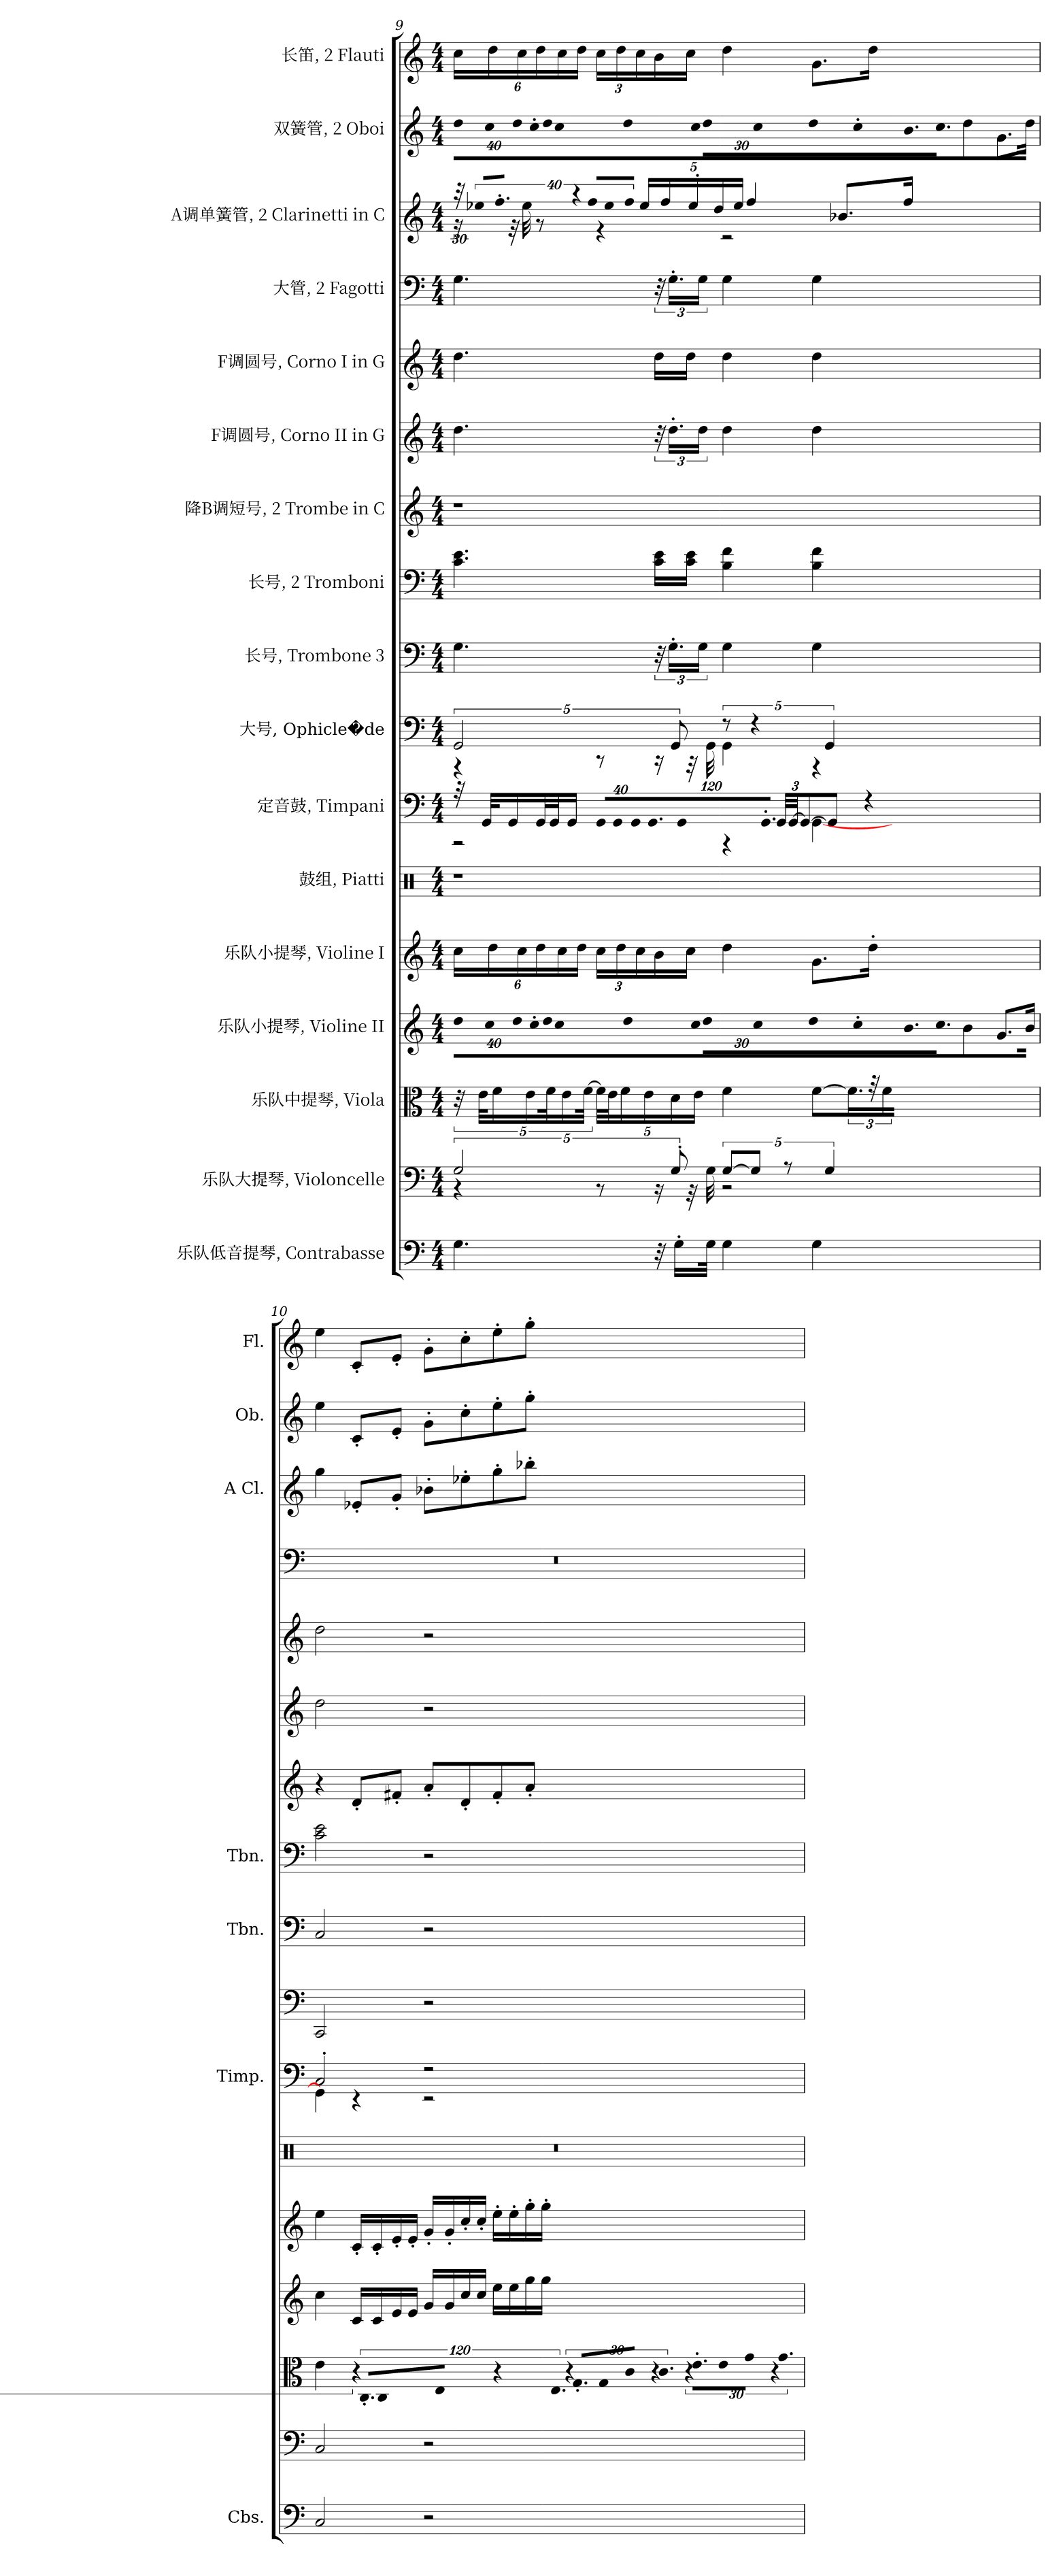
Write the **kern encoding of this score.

**kern	**kern	**kern	**kern	**kern	**kern	**kern	**kern	**kern	**kern	**kern	**kern	**kern	**kern	**kern	**kern	**kern
*part17	*part16	*part15	*part14	*part13	*part12	*part11	*part10	*part9	*part8	*part7	*part6	*part5	*part4	*part3	*part2	*part1
*staff17	*staff16	*staff15	*staff14	*staff13	*staff12	*staff11	*staff10	*staff9	*staff8	*staff7	*staff6	*staff5	*staff4	*staff3	*staff2	*staff1
*I"乐队低音提琴, Contrabasse	*I"乐队大提琴, Violoncelle	*I"乐队中提琴, Viola	*I"乐队小提琴, Violine II	*I"乐队小提琴, Violine I	*I"鼓组, Piatti	*I"定音鼓, Timpani	*I"大号, Ophicle�de	*I"长号, Trombone 3	*I"长号, 2 Tromboni	*I"降B调短号, 2 Trombe in C	*I"F调圆号, Corno II in G	*I"F调圆号, Corno I in G	*I"大管, 2 Fagotti	*I"A调单簧管, 2 Clarinetti in C	*I"双簧管, 2 Oboi	*I"长笛, 2 Flauti
*I'Cbs.	*	*	*	*	*	*I'Timp.	*	*I'Tbn.	*I'Tbn.	*	*	*	*	*I'A Cl.	*I'Ob.	*I'Fl.
*clefF4	*clefF4	*clefC3	*clefG2	*clefG2	*clefX	*clefF4	*clefF4	*clefF4	*clefF4	*clefG2	*clefG2	*clefG2	*clefF4	*clefG2	*clefG2	*clefG2
*ITrd7c12	*	*	*	*	*	*	*	*	*	*ITrd1c2	*ITrd4c7	*ITrd4c7	*	*ITrd2c3	*	*
*k[]	*k[]	*k[]	*k[]	*k[]	*k[]	*k[]	*k[]	*k[]	*k[]	*k[b-e-]	*k[b-]	*k[b-]	*k[]	*k[f#c#g#]	*k[]	*k[]
*M4/4	*M4/4	*M4/4	*M4/4	*M4/4	*M4/4	*M4/4	*M4/4	*M4/4	*M4/4	*M4/4	*M4/4	*M4/4	*M4/4	*M4/4	*M4/4	*M4/4
*MM162	*MM162	*MM162	*MM162	*MM162	*MM162	*MM162	*MM162	*MM162	*MM162	*MM162	*MM162	*MM162	*MM162	*MM162	*MM162	*MM162
=9	=9	=9	=9	=9	=9	=9	=9	=9	=9	=9	=9	=9	=9	=9	=9	=9
*	*^	*	*	*	*	*	*	*	*	*	*	*	*	*	*	*
*	*	*	*	*Xbrackettup	*	*	*	*	*	*	*	*	*	*	*	*	*
!	!	!	!	!LO:N:vis=32	!	!	!	!	!	!	!	!	!	!	!	!	!
*	*	*	*	*	*Xbrackettup	*	*	*	*	*	*	*	*	*	*	*	*
*	*	*	*	*	*	*	*^	*^	*	*	*	*	*	*	*	*	*
!	!	!	!	!	!	!	!	!	!	!	!	!	!	!	!	!	!LO:N:vis=64	!	!
*	*	*	*	*	*	*	*	*	*	*	*	*	*	*	*	*	*^	*	*
*	*	*	*	*	*	*	*	*	*	*	*	*	*	*	*	*	*	*	*Xbrackettup	*
!	!	!	!	!	!	!	!	!	!	!	!	!	!	!	!	!	!	!	!LO:N:vis=32	!
*	*	*	*	*	*	*	*	*	*	*	*	*	*	*	*	*	*	*	*	*Xbrackettup
4.GG\	5%2G/	4r	40r	640%23dd\LLL	24cc\LL	1r	32r	2r	5%2GG/	4r	4.G\	4.c\ 4.e\	1r	4.g\	4.g\	4.G\	960%17r	16r	640%23dd\LLL	24cc\LL
!	!	!	!	!	!	!	!	!	!	!	!	!	!	!	!	!	!LO:N:vis=32	!	!	!
.	.	.	.	.	.	.	.	.	.	.	.	.	.	.	.	.	640%23ccn/LLL	.	.	.
.	.	.	40e\KLL	.	.	.	.	.	.	.	.	.	.	.	.	.	.	.	.	.
.	.	.	.	.	.	.	32GG/KLL	.	.	.	.	.	.	.	.	.	.	.	.	.
!	!	!	!	!LO:N:vis=32	!	!	!	!	!	!	!	!	!	!	!	!	!	!	!LO:N:vis=32	!
.	.	.	.	640%23cc\	.	.	.	.	.	.	.	.	.	.	.	.	.	.	640%23cc\	.
.	.	.	.	.	24dd\	.	.	.	.	.	.	.	.	.	.	.	.	.	.	24dd\
.	.	.	20f\	.	.	.	.	.	.	.	.	.	.	.	.	.	.	.	.	.
!	!	!	!	!	!	!	!	!	!	!	!	!	!	!	!	!	!LO:N:vis=32.	!	!	!
.	.	.	.	.	.	.	.	.	.	.	.	.	.	.	.	.	1920%103dd'/JJJ	.	.	.
.	.	.	.	.	.	.	16GG/	.	.	.	.	.	.	.	.	.	.	32r	.	.
!	!	!	!	!LO:N:vis=32	!	!	!	!	!	!	!	!	!	!	!	!	!	!	!LO:N:vis=32	!
.	.	.	.	640%23dd\	.	.	.	.	.	.	.	.	.	.	.	.	.	.	640%23dd\	.
.	.	.	.	.	24cc\	.	.	.	.	.	.	.	.	.	.	.	.	.	.	24cc\
.	.	.	.	.	.	.	.	.	.	.	.	.	.	.	.	.	.	32cc\	.	.
.	.	.	20e\	.	.	.	.	.	.	.	.	.	.	.	.	.	.	.	.	.
!	!	!	!	!	!	!	!	!	!	!	!	!	!	!	!	!	!LO:N:vis=32	!	!	!
.	.	.	.	.	.	.	.	.	.	.	.	.	.	.	.	.	640%23r	.	.	.
!	!	!	!	!LO:N:vis=32	!	!	!	!	!	!	!	!	!	!	!	!	!	!	!LO:N:vis=32	!
.	.	.	.	640%23cc'\	.	.	.	.	.	.	.	.	.	.	.	.	.	.	640%23cc'\	.
.	.	.	.	.	24dd\	.	32GG/L	.	.	.	.	.	.	.	.	.	.	8r	.	24dd\
!	!	!	!	!	!	!	!	!	!	!	!	!	!	!	!	!	!LO:N:vis=32	!	!	!
.	.	.	.	.	.	.	.	.	.	.	.	.	.	.	.	.	640%23dd/LLL	.	.	.
!	!	!	!	!LO:N:vis=256%9	!	!	!	!	!	!	!	!	!	!	!	!	!	!	!LO:N:vis=256%9	!
.	.	.	.	960%17dd\K	.	.	.	.	.	.	.	.	.	.	.	.	.	.	960%17dd\K	.
.	.	.	40f\K	.	.	.	.	.	.	.	.	.	.	.	.	.	.	.	.	.
.	.	.	.	.	.	.	32GG/J	.	.	.	.	.	.	.	.	.	.	.	.	.
!	!	!	!	!LO:N:vis=32	!	!	!	!	!	!	!	!	!	!	!	!	!	!	!LO:N:vis=32	!
.	.	.	.	640%23cc\	.	.	.	.	.	.	.	.	.	.	.	.	.	.	640%23cc\	.
.	.	.	.	.	24cc\	.	.	.	.	.	.	.	.	.	.	.	.	.	.	24cc\
.	.	.	20e\	.	.	.	.	.	.	.	.	.	.	.	.	.	.	.	.	.
!	!	!	!	!	!	!	!	!	!	!	!	!	!	!	!	!	!LO:N:vis=32	!	!	!
.	.	.	.	.	.	.	.	.	.	.	.	.	.	.	.	.	640%23cc/	.	.	.
.	.	.	.	.	.	.	16GG/JJ	.	.	.	.	.	.	.	.	.	.	.	.	.
!	!	!	!	!LO:N:vis=32	!	!	!	!	!	!	!	!	!	!	!	!	!	!	!LO:N:vis=32	!
.	.	.	.	640%23dd\	.	.	.	.	.	.	.	.	.	.	.	.	.	.	640%23dd\	.
.	.	.	.	.	24dd\JJ	.	.	.	.	.	.	.	.	.	.	.	.	.	.	24dd\JJ
!	!	!	!	!	!	!	!	!	!	!	!	!	!	!	!	!	!LO:N:vis=32	!	!	!
.	.	.	.	.	.	.	.	.	.	.	.	.	.	.	.	.	640%23dd/JJJ	.	.	.
.	.	.	[40f\JJk	.	.	.	.	.	.	.	.	.	.	.	.	.	.	.	.	.
!	!	!	!	!LO:N:vis=256%9	!	!	!	!	!	!	!	!	!	!	!	!	!	!	!LO:N:vis=256%9	!
.	.	.	.	960%17cc\JJJk	.	.	.	.	.	.	.	.	.	.	.	.	.	.	960%17cc\JJJk	.
*	*	*	*Xbrackettup	*	*	*	*Xbrackettup	*	*	*	*	*	*	*	*	*	*	*	*	*
*	*	*	*	*	*	*	*	*	*	*	*	*	*	*	*	*	*	*	*	*MM171
!	!	!	!	!	!	!	!LO:N:vis=32	!	!	!	!	!	!	!	!	!	!	!	!	!
.	.	8r	40f\LLL]	.	24cc\LL	.	640%23GG/LLL	.	.	8r	.	.	.	.	.	.	.	4r	.	24cc\LL
!	!	!	!	!LO:N:vis=32	!	!	!	!	!	!	!	!	!	!	!	!	!	!	!	!
*	*	*	*	*	*	*	*	*	*	*	*	*	*	*	*	*	*Xbrackettup	*	*	*
!	!	!	!	!	!	!	!	!	!	!	!	!	!	!	!	!	!	!	!LO:N:vis=32	!
.	.	.	.	640%23dd\LLL	.	.	.	.	.	.	.	.	.	.	.	.	20cc/LL	.	640%23dd\LLL	.
.	.	.	40e\J	.	.	.	.	.	.	.	.	.	.	.	.	.	.	.	.	.
!	!	!	!	!	!	!	!LO:N:vis=32	!	!	!	!	!	!	!	!	!	!	!	!	!
.	.	.	.	.	.	.	640%23GG/	.	.	.	.	.	.	.	.	.	.	.	.	.
!	!	!	!	!LO:N:vis=32	!	!	!	!	!	!	!	!	!	!	!	!	!	!	!LO:N:vis=32	!
.	.	.	.	640%23cc\	.	.	.	.	.	.	.	.	.	.	.	.	.	.	640%23cc\	.
.	.	.	.	.	24dd\	.	.	.	.	.	.	.	.	.	.	.	.	.	.	24dd\
.	.	.	20f\	.	.	.	.	.	.	.	.	.	.	.	.	.	.	.	.	.
.	.	.	.	.	.	.	.	.	.	.	.	.	.	.	.	.	20dd/	.	.	.
!	!	!	!	!	!	!	!LO:N:vis=32	!	!	!	!	!	!	!	!	!	!	!	!	!
.	.	.	.	.	.	.	640%23GG/	.	.	.	.	.	.	.	.	.	.	.	.	.
!	!	!	!	!LO:N:vis=32	!	!	!	!	!	!	!	!	!	!	!	!	!	!	!LO:N:vis=32	!
.	.	.	.	640%23dd\	.	.	.	.	.	.	.	.	.	.	.	.	.	.	640%23dd\	.
.	.	.	.	.	24cc\	.	.	.	.	.	.	.	.	.	.	.	.	.	.	24cc\
.	.	.	20e\	.	.	.	.	.	.	.	.	.	.	.	.	.	.	.	.	.
.	.	.	.	.	.	.	.	.	.	.	.	.	.	.	.	.	20cc'/	.	.	.
!	!	!	!	!	!	!	!LO:N:vis=32.	!	!	!	!	!	!	!	!	!	!	!	!	!
.	.	.	.	.	.	.	1920%103GG/	.	.	.	.	.	.	.	.	.	.	.	.	.
!	!	!	!	!LO:N:vis=32	!	!	!	!	!	!	!	!	!	!	!	!	!	!	!LO:N:vis=32	!
.	.	.	.	640%23cc'\	.	.	.	.	.	.	.	.	.	.	.	.	.	.	640%23cc'\	.
32r	.	16r	.	.	16b\	.	.	.	.	16r	48r	16c\ 16e\LL	.	48r	16g\LL	48r	.	.	.	16b\
!	!	!	!	!LO:N:vis=32.	!	!	!	!	!	!	!	!	!	!	!	!	!	!	!LO:N:vis=32.	!
.	.	.	.	1920%103b\	.	.	.	.	.	.	.	.	.	.	.	.	.	.	1920%103b\	.
.	.	.	.	.	.	.	.	.	.	.	24.G'\LL	.	.	24.g'\LL	.	24.G'\LL	.	.	.	.
.	10G'/	.	20d\	.	.	.	.	.	10GG/	.	.	.	.	.	.	.	.	.	.	.
.	.	.	.	.	.	.	.	.	.	.	.	.	.	.	.	.	20b/	.	.	.
16GG'\LL	.	.	.	.	.	.	.	.	.	.	.	.	.	.	.	.	.	.	.	.
!	!	!	!	!	!	!	!LO:N:vis=32	!	!	!	!	!	!	!	!	!	!	!	!	!
.	.	.	.	.	.	.	640%23GG/	.	.	.	.	.	.	.	.	.	.	.	.	.
.	.	32r	.	.	16cc\JJ	.	.	.	.	32r	.	16c\ 16e\JJ	.	.	16g\JJ	.	.	.	.	16cc\JJ
!	!	!	!	!	!	!	!LO:N:vis=32.	!	!	!	!	!	!	!	!	!	!	!	!	!
.	.	.	.	.	.	.	1920%103GG'/JJJ	.	.	.	.	.	.	.	.	.	.	.	.	.
!	!	!	!	!LO:N:vis=32.	!	!	!	!	!	!	!	!	!	!	!	!	!	!	!LO:N:vis=32.	!
.	.	.	.	1920%103cc\JJJ	.	.	.	.	.	.	.	.	.	.	.	.	.	.	1920%103cc\JJJ	.
.	.	.	20e\JJ	.	.	.	.	.	.	.	.	.	.	.	.	.	.	.	.	.
.	.	.	.	.	.	.	.	.	.	.	.	.	.	.	.	.	20cc/JJ	.	.	.
.	.	.	.	.	.	.	.	.	.	.	24G\JJ	.	.	24g\JJ	.	24G\JJ	.	.	.	.
32GG\JJk	.	32G\	.	.	.	.	.	.	.	32GG\	.	.	.	.	.	.	.	.	.	.
*	*	*	*	*	*	*	*	*	*	*	*	*	*	*	*	*	*	*	*	*MM164
4GG\	[10G/L	2r	4f\	.	4dd\	.	.	4r	10r	4GG\	4G\	4B\ 4f\	.	4g\	4g\	4G\	.	2r	.	4dd\
.	.	.	.	.	.	.	48GG/LLL	.	.	.	.	.	.	.	.	.	4dd/	.	.	.
.	.	.	.	4b\	.	.	.	.	.	.	.	.	.	.	.	.	.	.	4dd\	.
.	.	.	.	.	.	.	[48GG/JJ	.	.	.	.	.	.	.	.	.	.	.	.	.
.	.	.	.	.	.	.	12GG/_	.	.	.	.	.	.	.	.	.	.	.	.	.
.	10G/J]	.	.	.	.	.	.	.	5r	.	.	.	.	.	.	.	.	.	.	.
.	.	.	.	.	.	.	8GG/J]	.	.	.	.	.	.	.	.	.	.	.	.	.
.	10r	.	.	.	.	.	.	.	.	.	.	.	.	.	.	.	.	.	.	.
*	*	*	*	*	*	*	*	*	*	*	*	*	*	*	*	*	*	*	*	*MM171
4GG\	.	.	[8f\L	.	8.g\L	.	.	[4GG\	.	4r	4G\	4B\ 4f\	.	4g\	4g\	4G\	.	.	.	8.g\L
.	.	.	.	.	.	.	4r	.	.	.	.	.	.	.	.	.	8.gn/L	.	.	.
.	.	.	.	8.g/L	.	.	.	.	.	.	.	.	.	.	.	.	.	.	8.g\L	.
.	5G/	.	.	.	.	.	.	.	5GG/	.	.	.	.	.	.	.	.	.	.	.
*	*	*	*brackettup	*	*	*	*	*	*	*	*	*	*	*	*	*	*	*	*	*
.	.	.	24.f\Jk]	.	.	.	.	.	.	.	.	.	.	.	.	.	.	.	.	.
.	.	.	48r	.	16dd'\Jk	.	.	.	.	.	.	.	.	.	.	.	.	.	.	16dd\Jk
.	.	.	.	.	.	.	.	.	.	.	.	.	.	.	.	.	16dd/Jk	.	.	.
.	.	.	.	16b/Jk	.	.	.	.	.	.	.	.	.	.	.	.	.	.	16dd\Jk	.
.	.	.	24f\	.	.	.	.	.	.	.	.	.	.	.	.	.	.	.	.	.
480ryy	480ryy	480ryy	480ryy	.	480ryy	480ryy	.	960ryy	480ryy	480ryy	480ryy	480ryy	480ryy	480ryy	480ryy	480ryy	.	960ryy	.	480ryy
.	.	.	.	.	.	.	960ryy	960ryy	.	.	.	.	.	.	.	.	960ryy	960ryy	.	.
*	*v	*v	*	*	*	*	*	*	*v	*v	*	*	*	*	*	*	*v	*v	*	*
!!LO:PB:g=z
=10	=10	=10	=10	=10	=10	=10	=10	=10	=10	=10	=10	=10	=10	=10	=10	=10	=10
*	*	*	*	*	*	*	*	*	*	*	*	*	*	*	*	*	*MM158
2CC/	2C/	4e\	4cc\	4ee\	1r	2C'/	4GG\]	2CC/	2C/	2c\ 2e\	4r	2g\	2g\	1r	4ee\	4ee\	4ee\
*	*	*	*	*	*	*	*	*	*	*	*	*	*	*	*	*	*MM164
!	!	!LO:N:vis=64	!	!	!	!	!	!	!	!	!	!	!	!	!	!	!
.	.	960%17r	16c/LL	16c'/LL	.	.	4r	.	.	.	8c'/L	.	.	.	8cn'/L	8c'/L	8c'/L
!	!	!LO:N:vis=32.	!	!	!	!	!	!	!	!	!	!	!	!	!	!	!
.	.	1920%103C'/KLL	.	.	.	.	.	.	.	.	.	.	.	.	.	.	.
.	.	.	16c/	16c'/	.	.	.	.	.	.	.	.	.	.	.	.	.
!	!	!LO:N:vis=16	!	!	!	!	!	!	!	!	!	!	!	!	!	!	!
.	.	1920%137C/	.	.	.	.	.	.	.	.	.	.	.	.	.	.	.
.	.	.	16e/	16e'/	.	.	.	.	.	.	8en'/J	.	.	.	8e'/J	8e'/J	8e'/J
!	!	!LO:N:vis=32	!	!	!	!	!	!	!	!	!	!	!	!	!	!	!
.	.	640%23E/JJk	.	.	.	.	.	.	.	.	.	.	.	.	.	.	.
!	!	!LO:N:vis=64	!	!	!	!	!	!	!	!	!	!	!	!	!	!	!
.	.	960%17r	.	.	.	.	.	.	.	.	.	.	.	.	.	.	.
.	.	.	16e/JJ	16e'/JJ	.	.	.	.	.	.	.	.	.	.	.	.	.
!	!	!LO:N:vis=32.	!	!	!	!	!	!	!	!	!	!	!	!	!	!	!
.	.	1920%103E/	.	.	.	.	.	.	.	.	.	.	.	.	.	.	.
*	*	*	*	*	*	*	*	*	*	*	*	*	*	*	*	*	*MM160
!	!	!LO:N:vis=64	!	!	!	!	!	!	!	!	!	!	!	!	!	!	!
2r	2r	960%17r	16g/LL	16g'/LL	.	2r	2r	2r	2r	2r	8g'/L	2r	2r	.	8gn'\L	8g'\L	8g'\L
!	!	!LO:N:vis=32.	!	!	!	!	!	!	!	!	!	!	!	!	!	!	!
.	.	1920%103G'/KLL	.	.	.	.	.	.	.	.	.	.	.	.	.	.	.
.	.	.	16g/	16g'/	.	.	.	.	.	.	.	.	.	.	.	.	.
!	!	!LO:N:vis=16	!	!	!	!	!	!	!	!	!	!	!	!	!	!	!
.	.	1920%137G/	.	.	.	.	.	.	.	.	.	.	.	.	.	.	.
.	.	.	16cc/	16cc'/	.	.	.	.	.	.	8c'/	.	.	.	8ccn'\	8cc'\	8cc'\
!	!	!LO:N:vis=32	!	!	!	!	!	!	!	!	!	!	!	!	!	!	!
.	.	640%23c/JJk	.	.	.	.	.	.	.	.	.	.	.	.	.	.	.
!	!	!LO:N:vis=64	!	!	!	!	!	!	!	!	!	!	!	!	!	!	!
.	.	960%17r	.	.	.	.	.	.	.	.	.	.	.	.	.	.	.
.	.	.	16cc/JJ	16cc'/JJ	.	.	.	.	.	.	.	.	.	.	.	.	.
!	!	!LO:N:vis=32.	!	!	!	!	!	!	!	!	!	!	!	!	!	!	!
.	.	1920%103c\	.	.	.	.	.	.	.	.	.	.	.	.	.	.	.
*	*	*	*	*	*	*	*	*	*	*	*	*	*	*	*	*	*MM167
!	!	!LO:N:vis=64	!	!	!	!	!	!	!	!	!	!	!	!	!	!	!
.	.	960%17r	16ee\LL	16ee'\LL	.	.	.	.	.	.	8e'/	.	.	.	8ee'\	8ee'\	8ee'\
!	!	!LO:N:vis=32.	!	!	!	!	!	!	!	!	!	!	!	!	!	!	!
.	.	1920%103e'\KLL	.	.	.	.	.	.	.	.	.	.	.	.	.	.	.
.	.	.	16ee\	16ee'\	.	.	.	.	.	.	.	.	.	.	.	.	.
!	!	!LO:N:vis=16	!	!	!	!	!	!	!	!	!	!	!	!	!	!	!
.	.	1920%137e\	.	.	.	.	.	.	.	.	.	.	.	.	.	.	.
*	*	*	*	*	*	*	*	*	*	*	*	*	*	*	*	*	*MM142
.	.	.	16gg\	16gg'\	.	.	.	.	.	.	8g'/J	.	.	.	8ggn'\J	8gg'\J	8gg'\J
!	!	!LO:N:vis=32	!	!	!	!	!	!	!	!	!	!	!	!	!	!	!
.	.	640%23g\JJk	.	.	.	.	.	.	.	.	.	.	.	.	.	.	.
!	!	!LO:N:vis=64	!	!	!	!	!	!	!	!	!	!	!	!	!	!	!
.	.	960%17r	.	.	.	.	.	.	.	.	.	.	.	.	.	.	.
.	.	.	16gg\JJ	16gg'\JJ	.	.	.	.	.	.	.	.	.	.	.	.	.
!	!	!LO:N:vis=32.	!	!	!	!	!	!	!	!	!	!	!	!	!	!	!
.	.	1920%103g\	.	.	.	.	.	.	.	.	.	.	.	.	.	.	.
*	*	*	*	*	*	*v	*v	*	*	*	*	*	*	*	*	*	*
=	=	=	=	=	=	=	=	=	=	=	=	=	=	=	=	=
*-	*-	*-	*-	*-	*-	*-	*-	*-	*-	*-	*-	*-	*-	*-	*-	*-
